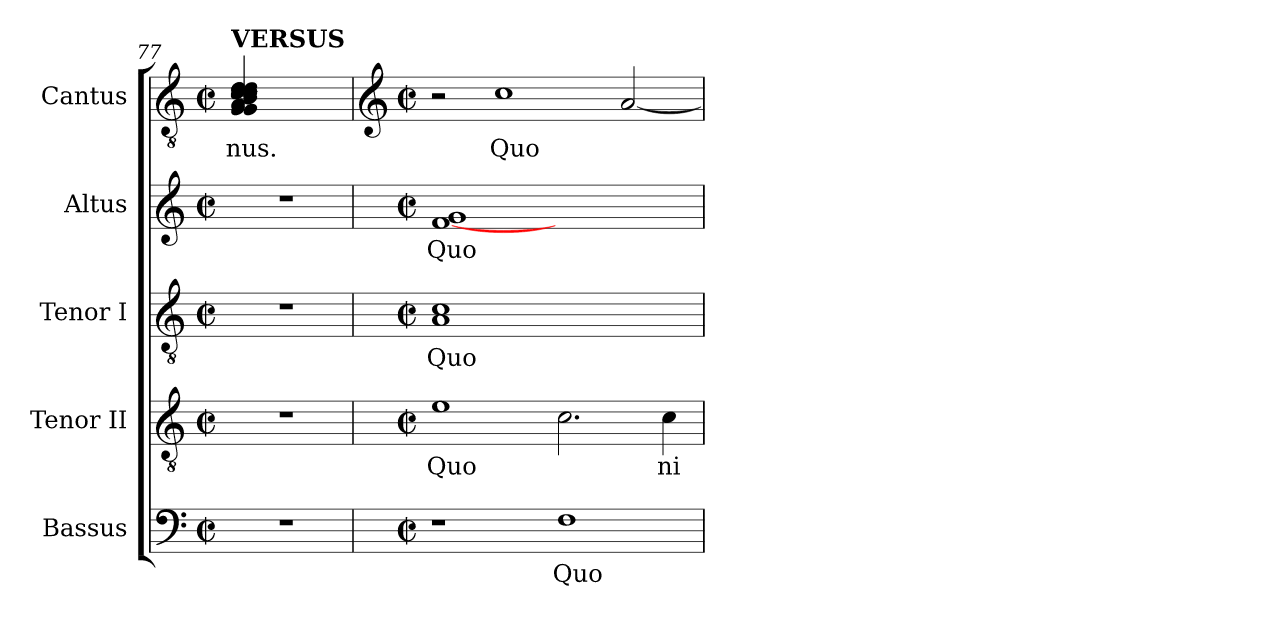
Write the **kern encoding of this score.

**kern	**text	**kern	**text	**kern	**text	**kern	**text	**kern	**text
*part5	*part5	*part4	*part4	*part3	*part3	*part2	*part2	*part1	*part1
*staff5	*staff5	*staff4	*staff4	*staff3	*staff3	*staff2	*staff2	*staff1	*staff1
*I"Bassus	*	*I"Tenor II	*	*I"Tenor I	*	*I"Altus	*	*I"Cantus	*
!!LO:LB:g=z
*clefF4	*	*clefGv2	*	*clefGv2	*	*clefG2	*	*clefGv2	*
*M2/2	*	*M2/2	*	*M2/2	*	*M2/2	*	*M2/2	*
*met(c|)	*	*met(c|)	*	*met(c|)	*	*met(c|)	*	*met(c|)	*
=77	=77	=77	=77	=77	=77	=77	=77	=77	=77
!	!	!	!	!	!	!	!	!LO:TX:a:B:t=VERSUS	!
!	!	!	!	!	!	!	!	!	!LO:LY:b
1r	.	1r	.	1r	.	1r	.	(>(>(>(>4G/ 4A/ 4G/ 4c/ 4c/ 4c/ 4c/ 4c/ 4c/ 4c/ 4B/ 4c/ 4d/ 4d/ 4c/ 4d/ 4c/	nus.
.	.	.	.	.	.	.	.	2.ryy	.
!!LO:LB:g=z
=78	=78	=78	=78	=78	=78	=78	=78	=78	=78
*	*	*	*	*	*	*	*	*clefG2	*
*M2/2	*	*M2/2	*	*M2/2	*	*M2/2	*	*M2/2	*
*met(c|)	*	*met(c|)	*	*met(c|)	*	*met(c|)	*	*met(c|)	*
!	!	!	!LO:LY:b	!	!LO:LY:b	!	!LO:LY:b	!	!
1r	.	1e	Quo	1c 1A	Quo	1g [<1f	Quo-	2r	.
!	!	!	!	!	!	!	!	!	!LO:LY:b
.	.	.	.	.	.	.	.	1cc	Quo
!	!LO:LY:b	!	!	!	!	!	!	!	!
1F	Quo-	2.c\	.	1ryy	.	1ryy	.	.	.
.	.	.	.	.	.	.	.	[<2a/	.
!	!	!	!LO:LY:b:cj	!	!	!	!	!	!
.	.	4c\	ni	.	.	.	.	.	.
=	=	=	=	=	=	=	=	=	=
*-	*-	*-	*-	*-	*-	*-	*-	*-	*-
